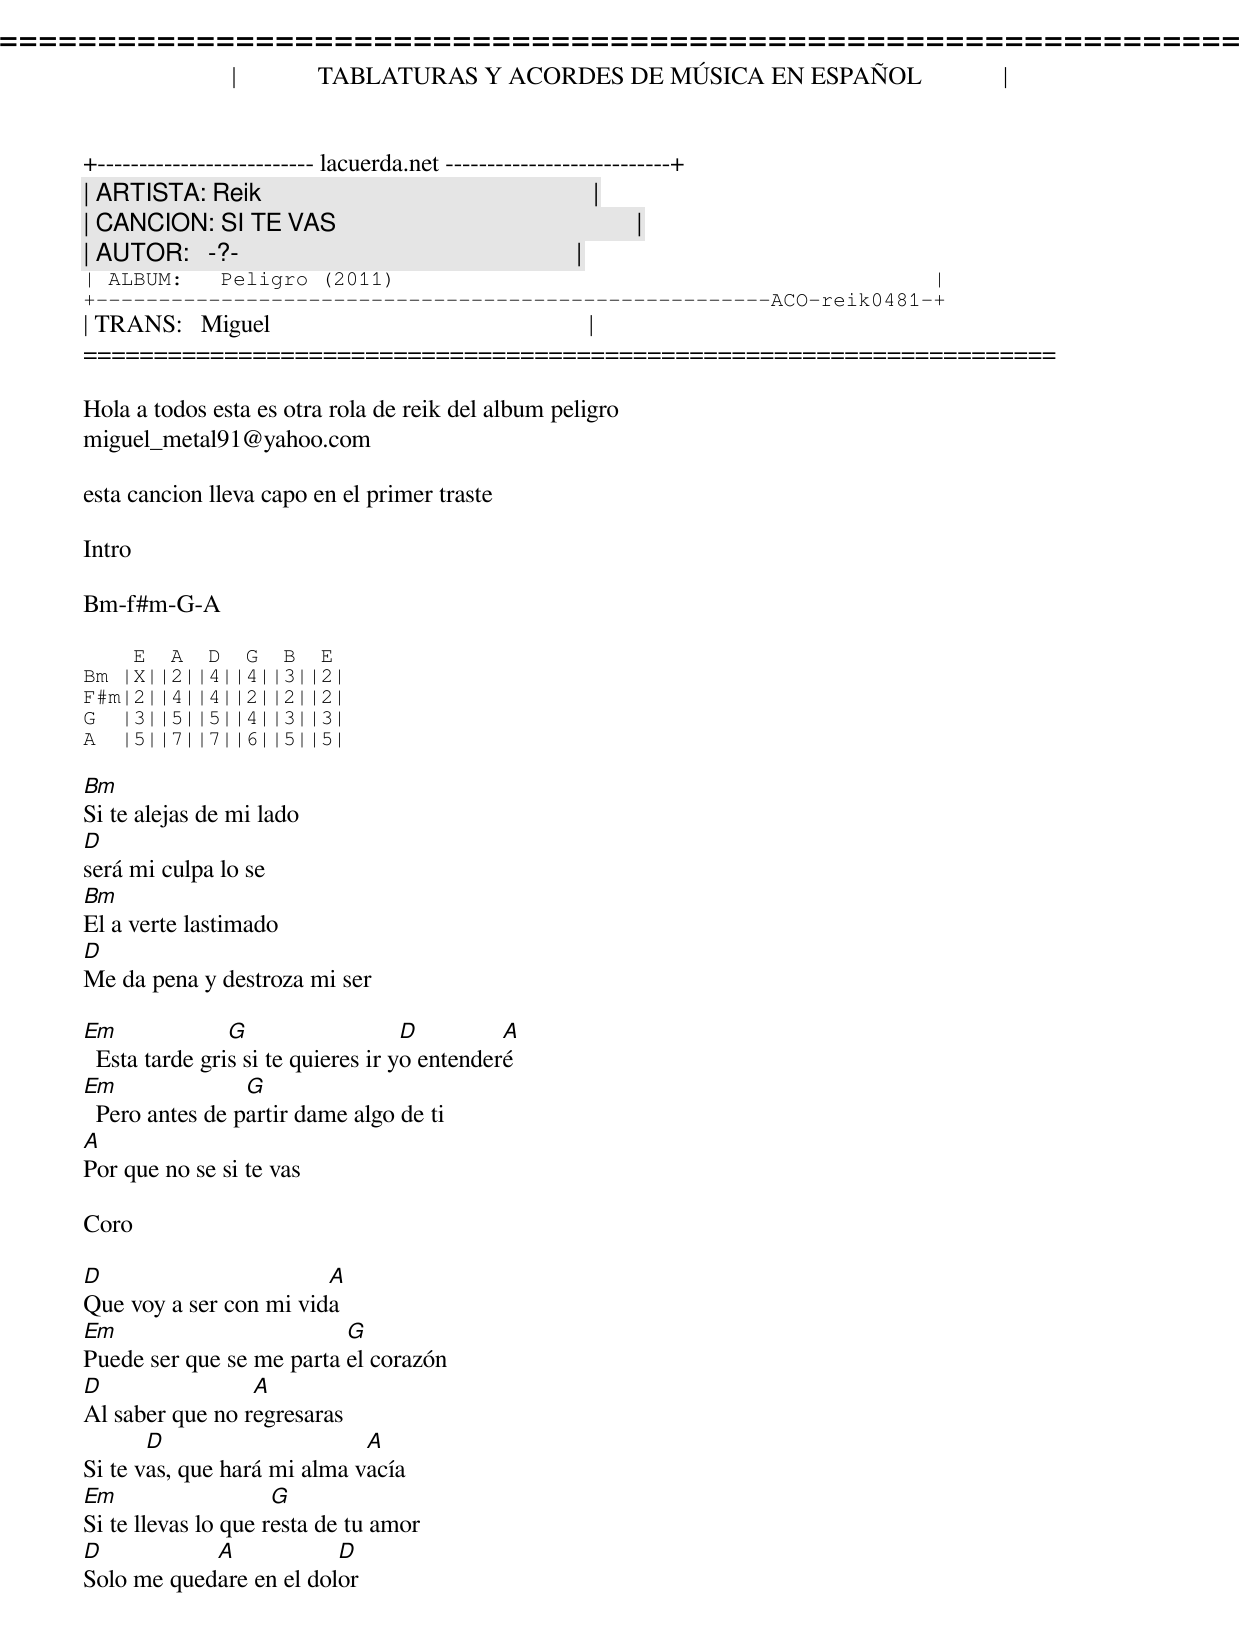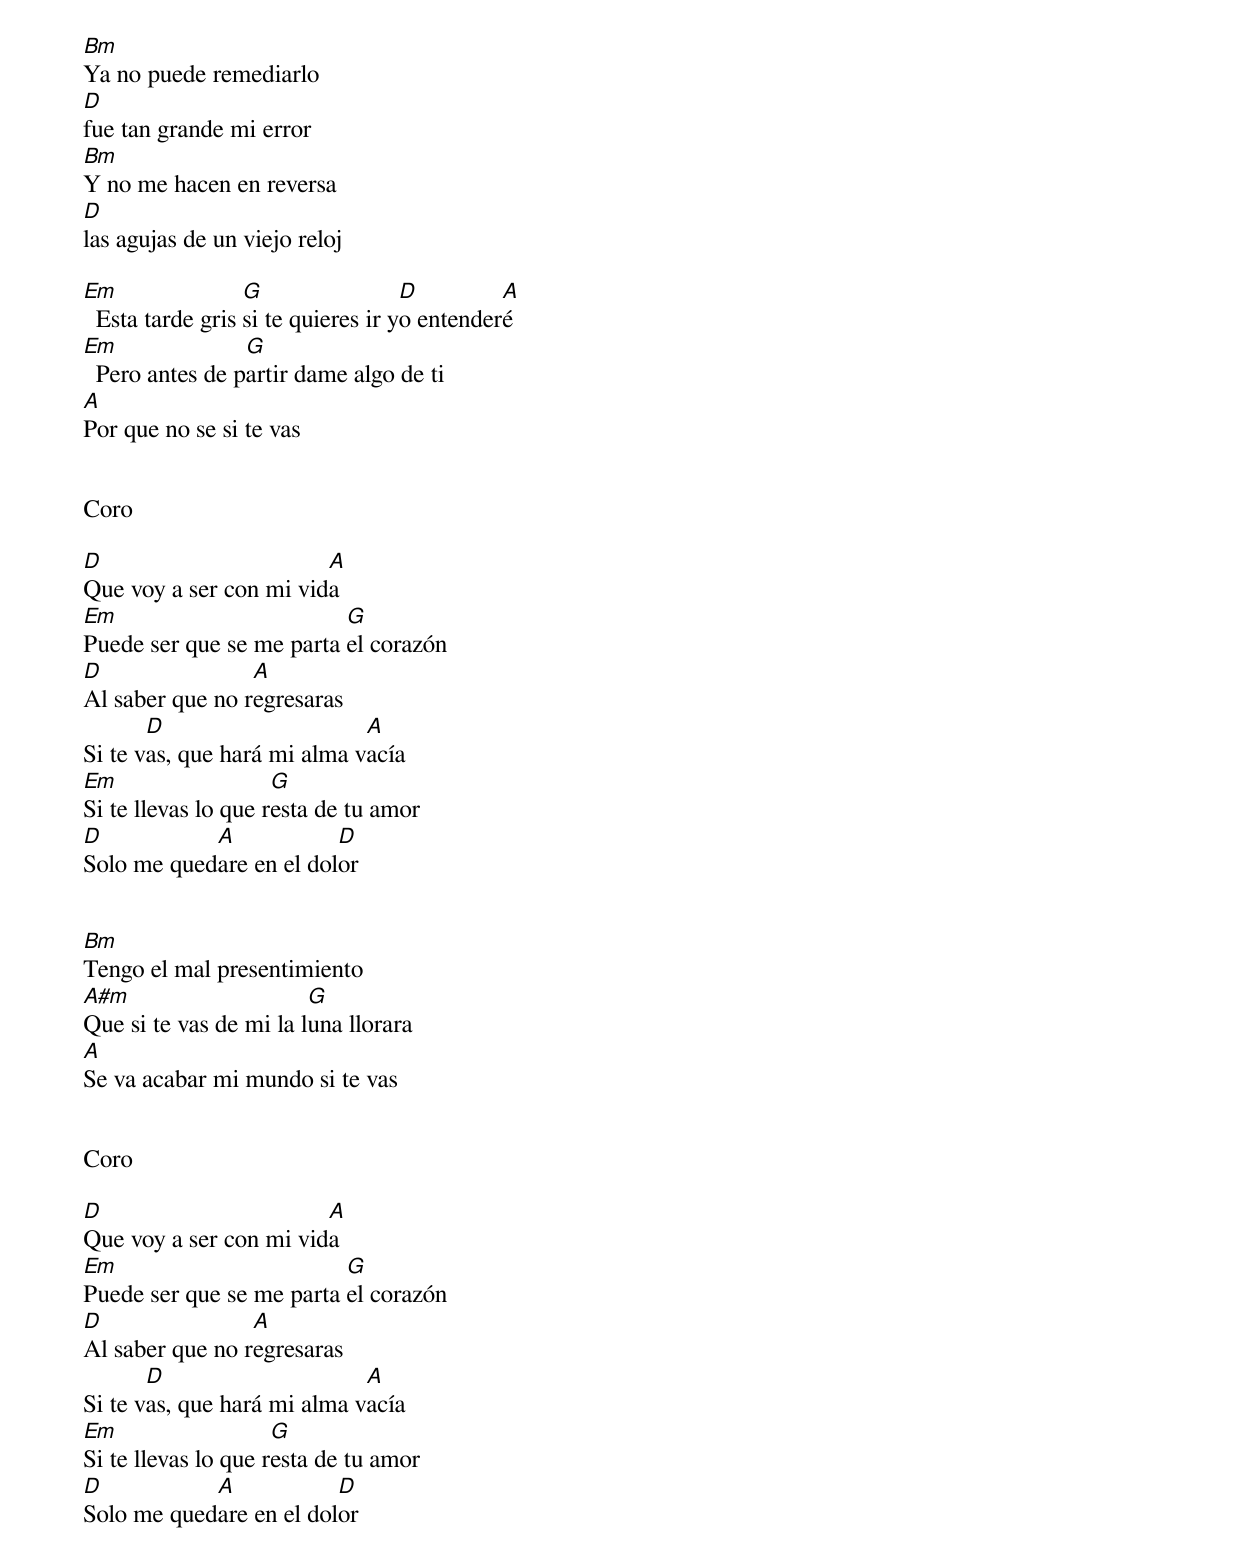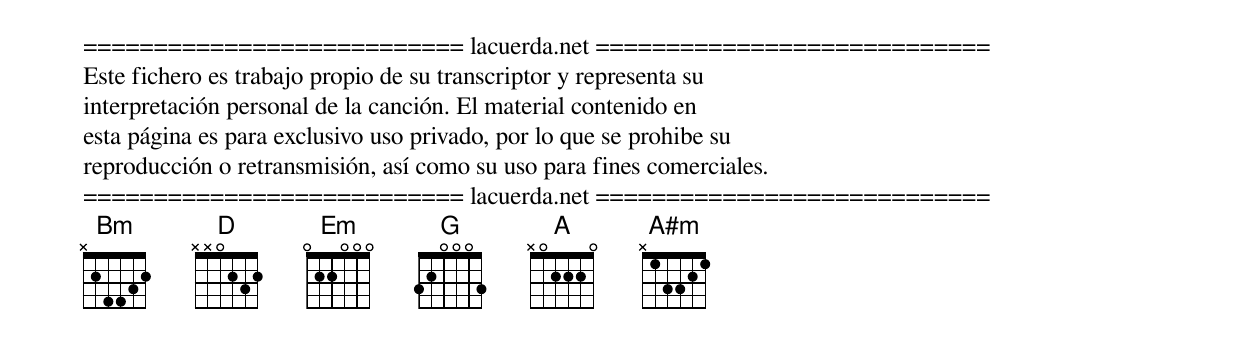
=====================================================================
|             TABLATURAS Y ACORDES DE MÚSICA EN ESPAÑOL             |
+-------------------------- lacuerda.net ---------------------------+
| ARTISTA: Reik                                                     |
| CANCION: SI TE VAS                                                |
| AUTOR:   -?-                                                      |
| ALBUM:   Peligro (2011)                                           |
+------------------------------------------------------ACO-reik0481-+
| TRANS:   Miguel                                                   |
=====================================================================

Hola a todos esta es otra rola de reik del album peligro
miguel_metal91@yahoo.com

esta cancion lleva capo en el primer traste

Intro

Bm-f#m-G-A

    E  A  D  G  B  E
Bm |X||2||4||4||3||2|
F#m|2||4||4||2||2||2|
G  |3||5||5||4||3||3|
A  |5||7||7||6||5||5|

Bm
Si te alejas de mi lado
D
será mi culpa lo se
Bm
El a verte lastimado
D
Me da pena y destroza mi ser

Em              G                   D         A
  Esta tarde gris si te quieres ir yo entenderé
Em               G
  Pero antes de partir dame algo de ti
A
Por que no se si te vas

Coro

D                       A
Que voy a ser con mi vida
Em                        G
Puede ser que se me parta el corazón
D                A
Al saber que no regresaras
       D                     A
Si te vas, que hará mi alma vacía
Em                   G
Si te llevas lo que resta de tu amor
D           A            D
Solo me quedare en el dolor


Bm
Ya no puede remediarlo
D
fue tan grande mi error
Bm
Y no me hacen en reversa
D
las agujas de un viejo reloj

Em                G                 D         A
  Esta tarde gris si te quieres ir yo entenderé
Em               G
  Pero antes de partir dame algo de ti
A
Por que no se si te vas


Coro

D                       A
Que voy a ser con mi vida
Em                        G
Puede ser que se me parta el corazón
D                A
Al saber que no regresaras
       D                     A
Si te vas, que hará mi alma vacía
Em                   G
Si te llevas lo que resta de tu amor
D           A            D
Solo me quedare en el dolor


Bm
Tengo el mal presentimiento
A#m                     G
Que si te vas de mi la luna llorara
A
Se va acabar mi mundo si te vas


Coro

D                       A
Que voy a ser con mi vida
Em                        G
Puede ser que se me parta el corazón
D                A
Al saber que no regresaras
       D                     A
Si te vas, que hará mi alma vacía
Em                   G
Si te llevas lo que resta de tu amor
D           A            D
Solo me quedare en el dolor


=========================== lacuerda.net ============================
Este fichero es trabajo propio de su transcriptor y representa su
interpretación personal de la canción. El material contenido en
esta página es para exclusivo uso privado, por lo que se prohibe su
reproducción o retransmisión, así como su uso para fines comerciales.
=========================== lacuerda.net ============================
